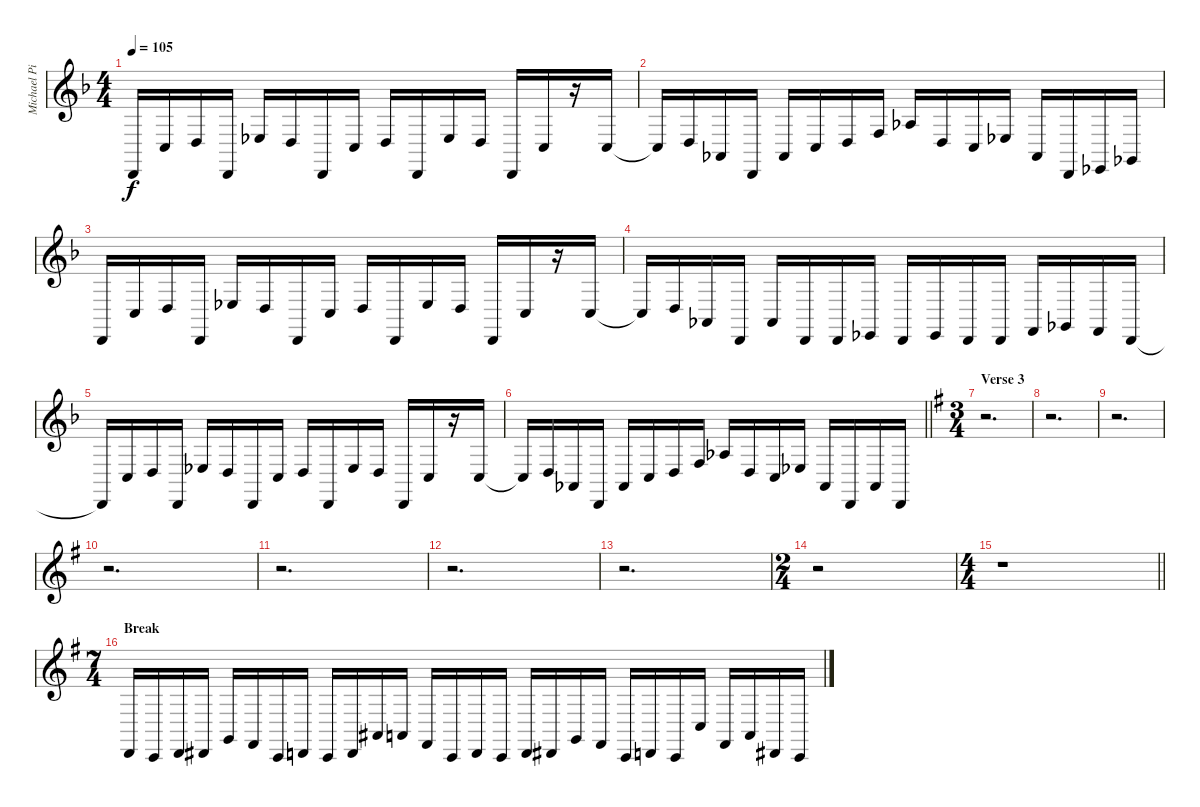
\track ("Michael Pinella Keys" "Michael Pi") {instrument acousticgrandpiano}
\staff {score}
\tuning (D4 A3 F3 C3 G2 D2 B1) {hide}
\ts (4 4)
\tempo 105
\clef g2
\ks dminor
0.6{t}.16{dy f} 0.4.16 2.4.16 0.6.16 3.4.16 2.4.16 0.6.16 0.4.16 2.4.16 0.6.16 3.4.16 2.4.16 0.6.16 0.4.16 r.16 0.4.16 |
0.4{t}.16 2.4.16 1.5.16 0.6.16 1.5.16 0.4.16 2.4.16 0.3.16 3.3.16 2.4.16 0.4.16 3.4.16 1.5.16 0.6.16 1.6.16 4.6.16 |
0.6.16 0.4.16 2.4.16 0.6.16 3.4.16 2.4.16 0.6.16 0.4.16 2.4.16 0.6.16 3.4.16 2.4.16 0.6.16 0.4.16 r.16 0.4.16 |
0.4{t}.16 2.4.16 1.5.16 0.6.16 1.5.16 0.6.16 0.6.16 1.6.16 0.6.16 1.6.16 0.6.16 0.6.16 3.6.16 4.6.16 3.6.16 0.6.16 |
0.6{t}.16 0.4.16 2.4.16 0.6.16 3.4.16 2.4.16 0.6.16 0.4.16 2.4.16 0.6.16 3.4.16 2.4.16 0.6.16 0.4.16 r.16 0.4.16 |
\barLineRight lightlight
0.4{t}.16 2.4.16 1.5.16 0.6.16 1.5.16 0.4.16 2.4.16 0.3.16 3.3.16 2.4.16 0.4.16 3.4.16 1.5.16 0.6.16 1.5.16 0.6.16 |
\ts (3 4)
\section ("" "Verse 3")
\ks eminor
r.2{d} |
r.2{d} |
r.2{d} |
r.2{d} |
r.2{d} |
r.2{d} |
r.2{d} |
\ts (2 4)
r.2 |
\ts (4 4)
\barLineRight lightlight
r.1 |
\ts (7 4)
\section ("" "Break")
3.7.16{instrument lead2sawtooth} 1.7.16 3.7.16 1.6.16 5.6.16 4.6.16 1.7.16 3.7.16 1.7.16 3.7.16 3.5.16 2.5.16 4.6.16 1.7.16 3.7.16 1.7.16 3.7.16 1.6.16 5.6.16 4.6.16 1.7.16 3.7.16 1.7.16 5.5.16 4.6.16 2.5.16 1.6.16 1.7.16
